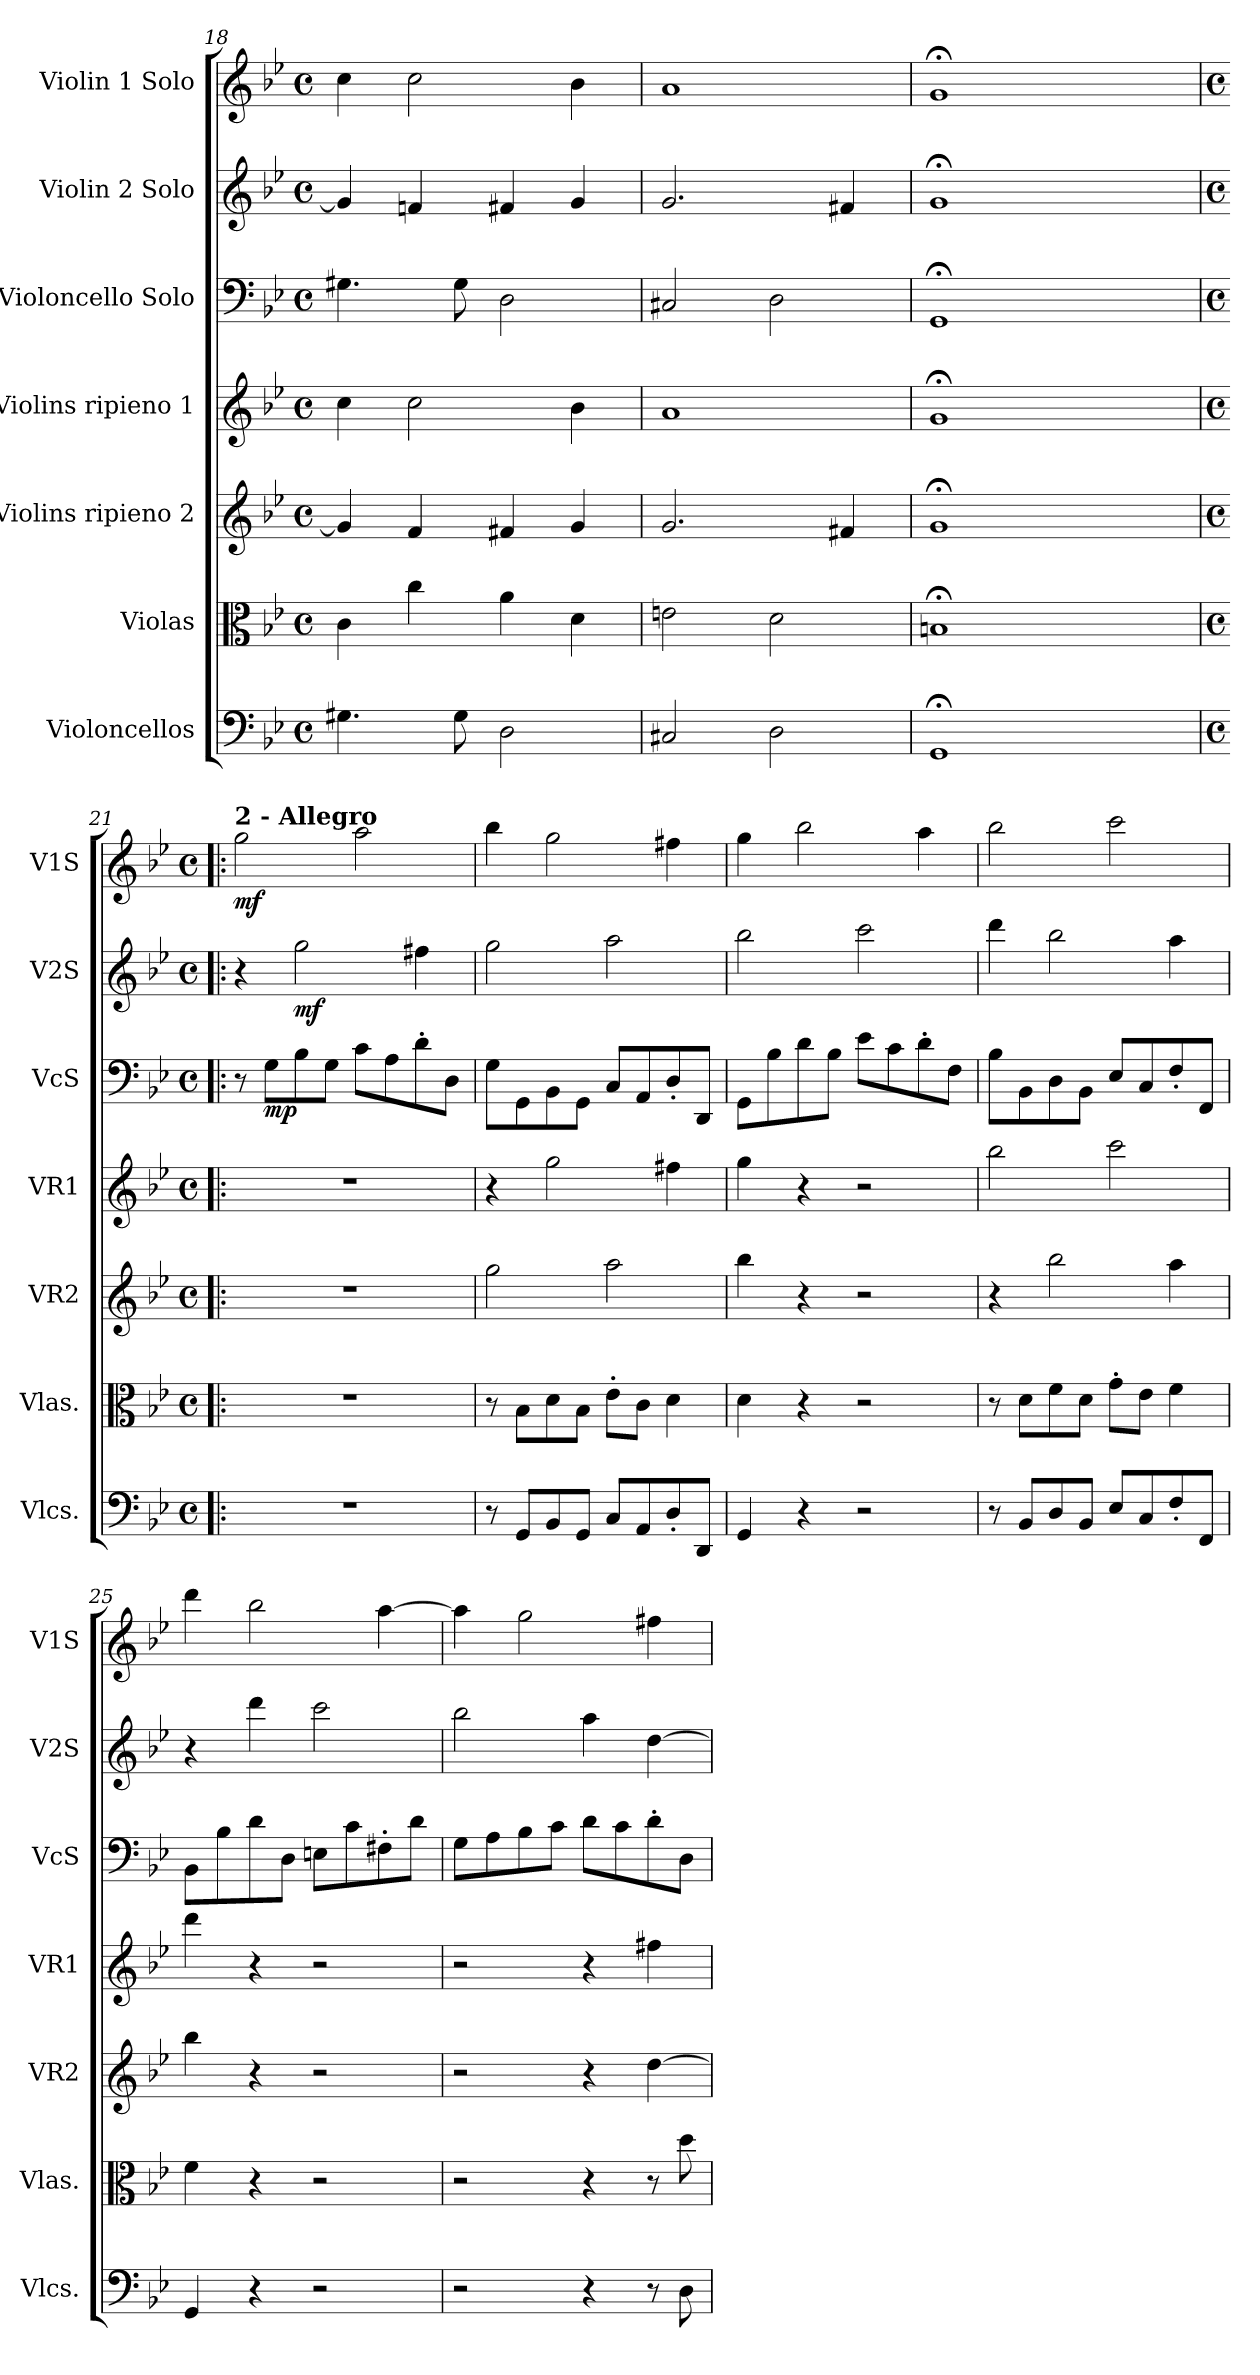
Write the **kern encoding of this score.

**kern	**kern	**kern	**kern	**kern	**dynam	**kern	**dynam	**kern	**dynam
*part7	*part6	*part5	*part4	*part3	*part3	*part2	*part2	*part1	*part1
*staff7	*staff6	*staff5	*staff4	*staff3	*staff3	*staff2	*staff2	*staff1	*staff1
*I"Violoncellos	*I"Violas	*I"Violins ripieno 2	*I"Violins ripieno 1	*I"Violoncello Solo	*	*I"Violin 2 Solo	*	*I"Violin 1 Solo	*
*I'Vlcs.	*I'Vlas.	*I'VR2	*I'VR1	*I'VcS	*	*I'V2S	*	*I'V1S	*
*clefF4	*clefC3	*clefG2	*clefG2	*clefF4	*	*clefG2	*	*clefG2	*
*k[b-e-]	*k[b-e-]	*k[b-e-]	*k[b-e-]	*k[b-e-]	*	*k[b-e-]	*	*k[b-e-]	*
*M4/4	*M4/4	*M4/4	*M4/4	*M4/4	*	*M4/4	*	*M4/4	*
*met(c)	*met(c)	*met(c)	*met(c)	*met(c)	*	*met(c)	*	*met(c)	*
=18	=18	=18	=18	=18	=18	=18	=18	=18	=18
4.G#X\	4c\	4g/]	4cc\	4.G#X\	.	4g/]	.	4cc\	.
.	4cc\	4f/	2cc\	.	.	4fn/	.	2cc\	.
8G#\	.	.	.	8G#\	.	.	.	.	.
2D\	4a\	4f#X/	.	2D\	.	4f#X/	.	.	.
.	4d\	4g/	4b-\	.	.	4g/	.	4b-\	.
=19	=19	=19	=19	=19	=19	=19	=19	=19	=19
2C#X/	2en\	2.g/	1a	2C#X/	.	2.g/	.	1a	.
2D\	2d\	.	.	2D\	.	.	.	.	.
.	.	4f#X/	.	.	.	4f#X/	.	.	.
=20	=20	=20	=20	=20	=20	=20	=20	=20	=20
1GG;	1Bn;	1g;<	1g;<	1GG;	.	1g;<	.	1g;<	.
2ryy	2ryy	2ryy	2ryy	2ryy	.	2ryy	.	2ryy	.
!!LO:LB:g=z
=21!|:	=21!|:	=21!|:	=21!|:	=21!|:	=21!|:	=21!|:	=21!|:	=21!|:	=21!|:
*M4/4	*M4/4	*M4/4	*M4/4	*M4/4	*	*M4/4	*	*M4/4	*
*met(c)	*met(c)	*met(c)	*met(c)	*met(c)	*	*met(c)	*	*met(c)	*
*	*	*	*	*	*	*	*	*MM90	*
!	!	!	!	!	!	!	!	!LO:TX:a:B:t=2 - Allegro	!
!	!	!	!	!	!	!	!	!	!LO:DY:b
1r	1r	1r	1r	8r	.	4r	.	2gg\	mf
!	!	!	!	!	!LO:DY:b	!	!	!	!
.	.	.	.	8G\L	mp	.	.	.	.
!	!	!	!	!	!	!	!LO:DY:b	!	!
.	.	.	.	8B-\	.	2gg\	mf	.	.
.	.	.	.	8G\J	.	.	.	.	.
.	.	.	.	8c\L	.	.	.	2aa\	.
.	.	.	.	8A\	.	.	.	.	.
.	.	.	.	8d'\	.	4ff#X\	.	.	.
.	.	.	.	8D\J	.	.	.	.	.
=22	=22	=22	=22	=22	=22	=22	=22	=22	=22
8r	8r	2gg\	4r	8G\L	.	2gg\	.	4bb-\	.
8GG/L	8B-\L	.	.	8GG\	.	.	.	.	.
8BB-/	8d\	.	2gg\	8BB-\	.	.	.	2gg\	.
8GG/J	8B-\J	.	.	8GG\J	.	.	.	.	.
8C/L	8e-'\L	2aa\	.	8C/L	.	2aa\	.	.	.
8AA/	8c\J	.	.	8AA/	.	.	.	.	.
8D'/	4d\	.	4ff#X\	8D'/	.	.	.	4ff#X\	.
8DD/J	.	.	.	8DD/J	.	.	.	.	.
=23	=23	=23	=23	=23	=23	=23	=23	=23	=23
4GG/	4d\	4bb-\	4gg\	8GG\L	.	2bb-\	.	4gg\	.
.	.	.	.	8B-\	.	.	.	.	.
4r	4r	4r	4r	8d\	.	.	.	2bb-\	.
.	.	.	.	8B-\J	.	.	.	.	.
2r	2r	2r	2r	8e-\L	.	2ccc\	.	.	.
.	.	.	.	8c\	.	.	.	.	.
.	.	.	.	8d'\	.	.	.	4aa\	.
.	.	.	.	8F\J	.	.	.	.	.
=24	=24	=24	=24	=24	=24	=24	=24	=24	=24
8r	8r	4r	2bb-\	8B-\L	.	4ddd\	.	2bb-\	.
8BB-/L	8d\L	.	.	8BB-\	.	.	.	.	.
8D/	8f\	2bb-\	.	8D\	.	2bb-\	.	.	.
8BB-/J	8d\J	.	.	8BB-\J	.	.	.	.	.
8E-/L	8g'\L	.	2ccc\	8E-/L	.	.	.	2ccc\	.
8C/	8e-\J	.	.	8C/	.	.	.	.	.
8F'/	4f\	4aa\	.	8F'/	.	4aa\	.	.	.
8FF/J	.	.	.	8FF/J	.	.	.	.	.
=25	=25	=25	=25	=25	=25	=25	=25	=25	=25
4GG/	4f\	4bb-\	4ddd\	8BB-\L	.	4r	.	4ddd\	.
.	.	.	.	8B-\	.	.	.	.	.
4r	4r	4r	4r	8d\	.	4ddd\	.	2bb-\	.
.	.	.	.	8D\J	.	.	.	.	.
2r	2r	2r	2r	8En\L	.	2ccc\	.	.	.
.	.	.	.	8c\	.	.	.	.	.
.	.	.	.	8F#X'\	.	.	.	[4aa\	.
.	.	.	.	8d\J	.	.	.	.	.
!!LO:PB:g=z
=26	=26	=26	=26	=26	=26	=26	=26	=26	=26
2r	2r	2r	2r	8G\L	.	2bb-\	.	4aa\]	.
.	.	.	.	8A\	.	.	.	.	.
.	.	.	.	8B-\	.	.	.	2gg\	.
.	.	.	.	8c\J	.	.	.	.	.
4r	4r	4r	4r	8d\L	.	4aa\	.	.	.
.	.	.	.	8c\	.	.	.	.	.
8r	8r	[4dd\	4ff#X\	8d'\	.	[4dd\	.	4ff#X\	.
8D\	8dd\	.	.	8D\J	.	.	.	.	.
=	=	=	=	=	=	=	=	=	=
*-	*-	*-	*-	*-	*-	*-	*-	*-	*-
